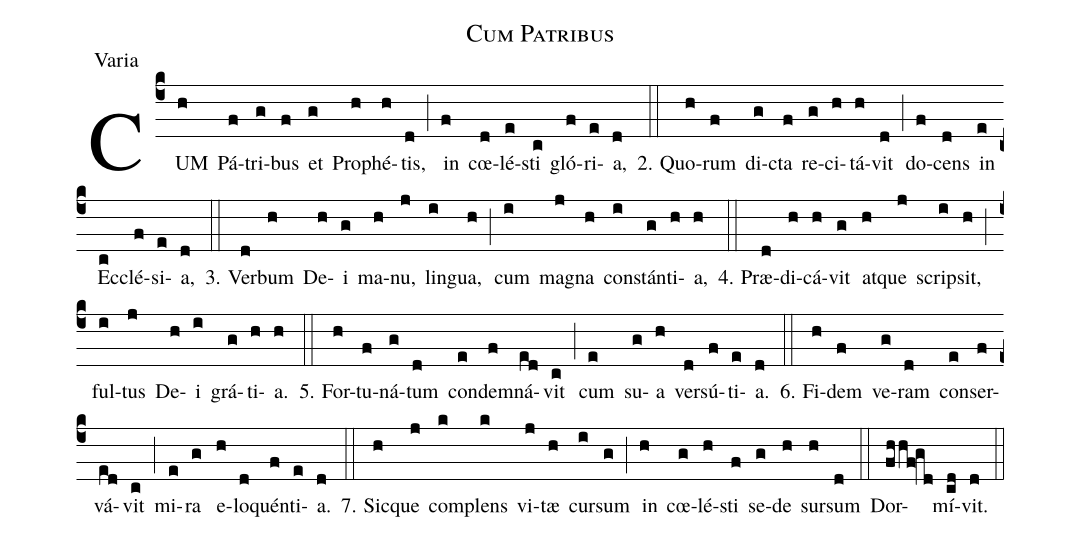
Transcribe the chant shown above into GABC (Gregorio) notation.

name:Cum Patribus;
office-part:Varia;
%%
(c4)CUM(h) Pá(f)tri(g)bus(f) et(g) Pro(h)phé(h)tis,(d) (;) in(f) cœ(d)lé(e)sti(c) gló(f)ri(e)a,(d) (::) 2. Quo(h)rum(f) di(g)cta(f) re(g)ci(h)tá(h)vit(d) (;) do(f)cens(d) in(e) Ec(c)clé(f)si(e)a,(d) (::) 3. Ver(d)bum(h) De(h)i(g) ma(h)nu,(j) lin(i)gua,(h) (;) cum(i) ma(j)gna(h) con(i)stán(g)ti(h)a,(h) (::) 4. Præ(d)di(h)cá(h)vit(g) at(h)que(j) scri(i)psit,(h) (;) ful(i)tus(j) De(h)i(i) grá(g)ti(h)a.(h) (::) 5. For(h)tu(f)ná(g)tum(d) con(e)dem(f)ná(ed)vit(c) (;) cum(e) su(g)a(h) ver(d)sú(f)ti(e)a.(d) (::) 6. Fi(h)dem(f) ve(g)ram(d) con(e)ser(f)vá(ed)vit(c) (;) mi(e)ra(g) e(h)lo(d)quén(f)ti(e)a.(d) (::) 7. Sic(h)que(j) com(k)plens(k) vi(j)tæ(h) cur(i)sum(g) (;) in(h) cœ(g)lé(h)sti(f) se(g)de(h) sur(h)sum(d) (::) Dor(fhhf!gd)mí(cd)vit.(d) (::)
